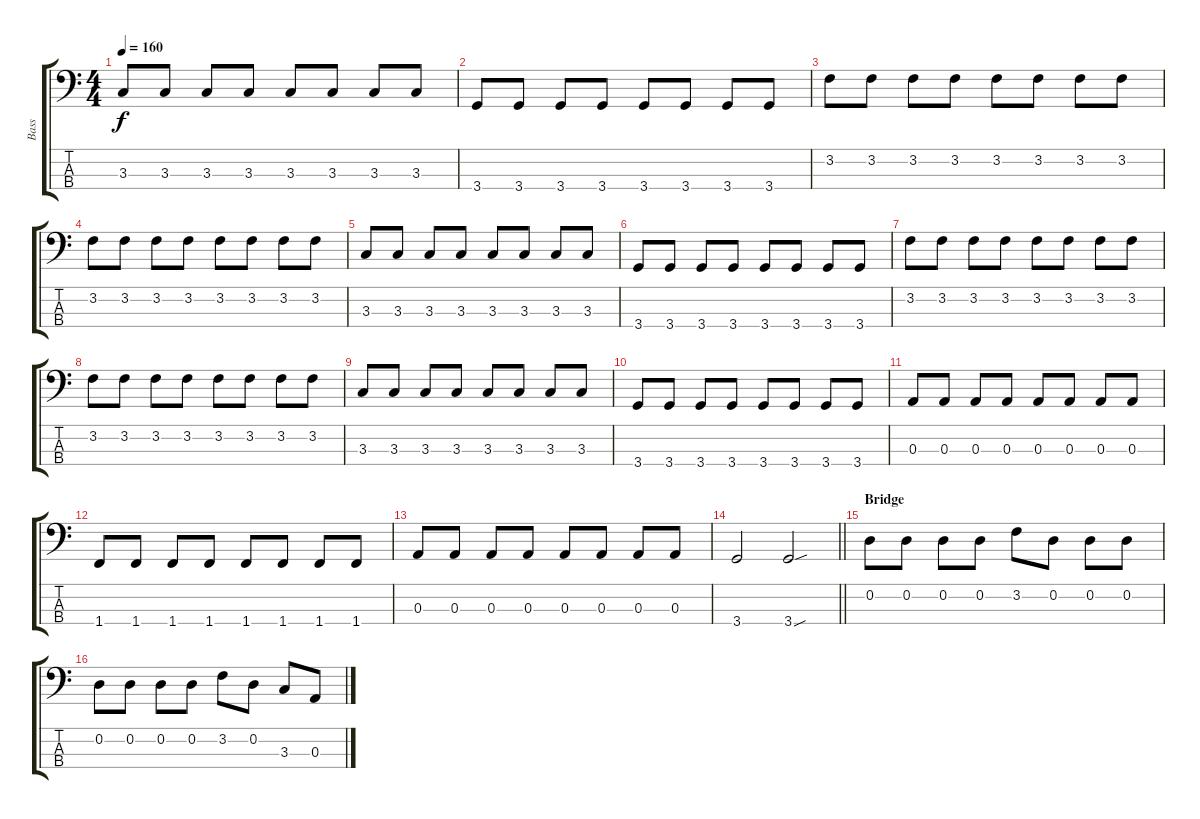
\track ("Bass" "Bass") {instrument electricbassfinger}
\staff {score tabs}
\tuning (G2 D2 A1 E1) {hide}
\ts (4 4)
\tempo 160
\clef f4
\ks c
3.3.8{dy f} 3.3.8 3.3.8 3.3.8 3.3.8 3.3.8 3.3.8 3.3.8 |
3.4.8 3.4.8 3.4.8 3.4.8 3.4.8 3.4.8 3.4.8 3.4.8 |
3.2.8 3.2.8 3.2.8 3.2.8 3.2.8 3.2.8 3.2.8 3.2.8 |
3.2.8 3.2.8 3.2.8 3.2.8 3.2.8 3.2.8 3.2.8 3.2.8 |
3.3.8 3.3.8 3.3.8 3.3.8 3.3.8 3.3.8 3.3.8 3.3.8 |
3.4.8 3.4.8 3.4.8 3.4.8 3.4.8 3.4.8 3.4.8 3.4.8 |
3.2.8 3.2.8 3.2.8 3.2.8 3.2.8 3.2.8 3.2.8 3.2.8 |
3.2.8 3.2.8 3.2.8 3.2.8 3.2.8 3.2.8 3.2.8 3.2.8 |
3.3.8 3.3.8 3.3.8 3.3.8 3.3.8 3.3.8 3.3.8 3.3.8 |
3.4.8 3.4.8 3.4.8 3.4.8 3.4.8 3.4.8 3.4.8 3.4.8 |
0.3.8 0.3.8 0.3.8 0.3.8 0.3.8 0.3.8 0.3.8 0.3.8 |
1.4.8 1.4.8 1.4.8 1.4.8 1.4.8 1.4.8 1.4.8 1.4.8 |
0.3.8 0.3.8 0.3.8 0.3.8 0.3.8 0.3.8 0.3.8 0.3.8 |
\barLineRight lightlight
3.4.2 3.4{sou}.2 |
\section ("" "Bridge")
0.2.8 0.2.8 0.2.8 0.2.8 3.2.8 0.2.8 0.2.8 0.2.8 |
0.2.8 0.2.8 0.2.8 0.2.8 3.2.8 0.2.8 3.3.8 0.3.8
